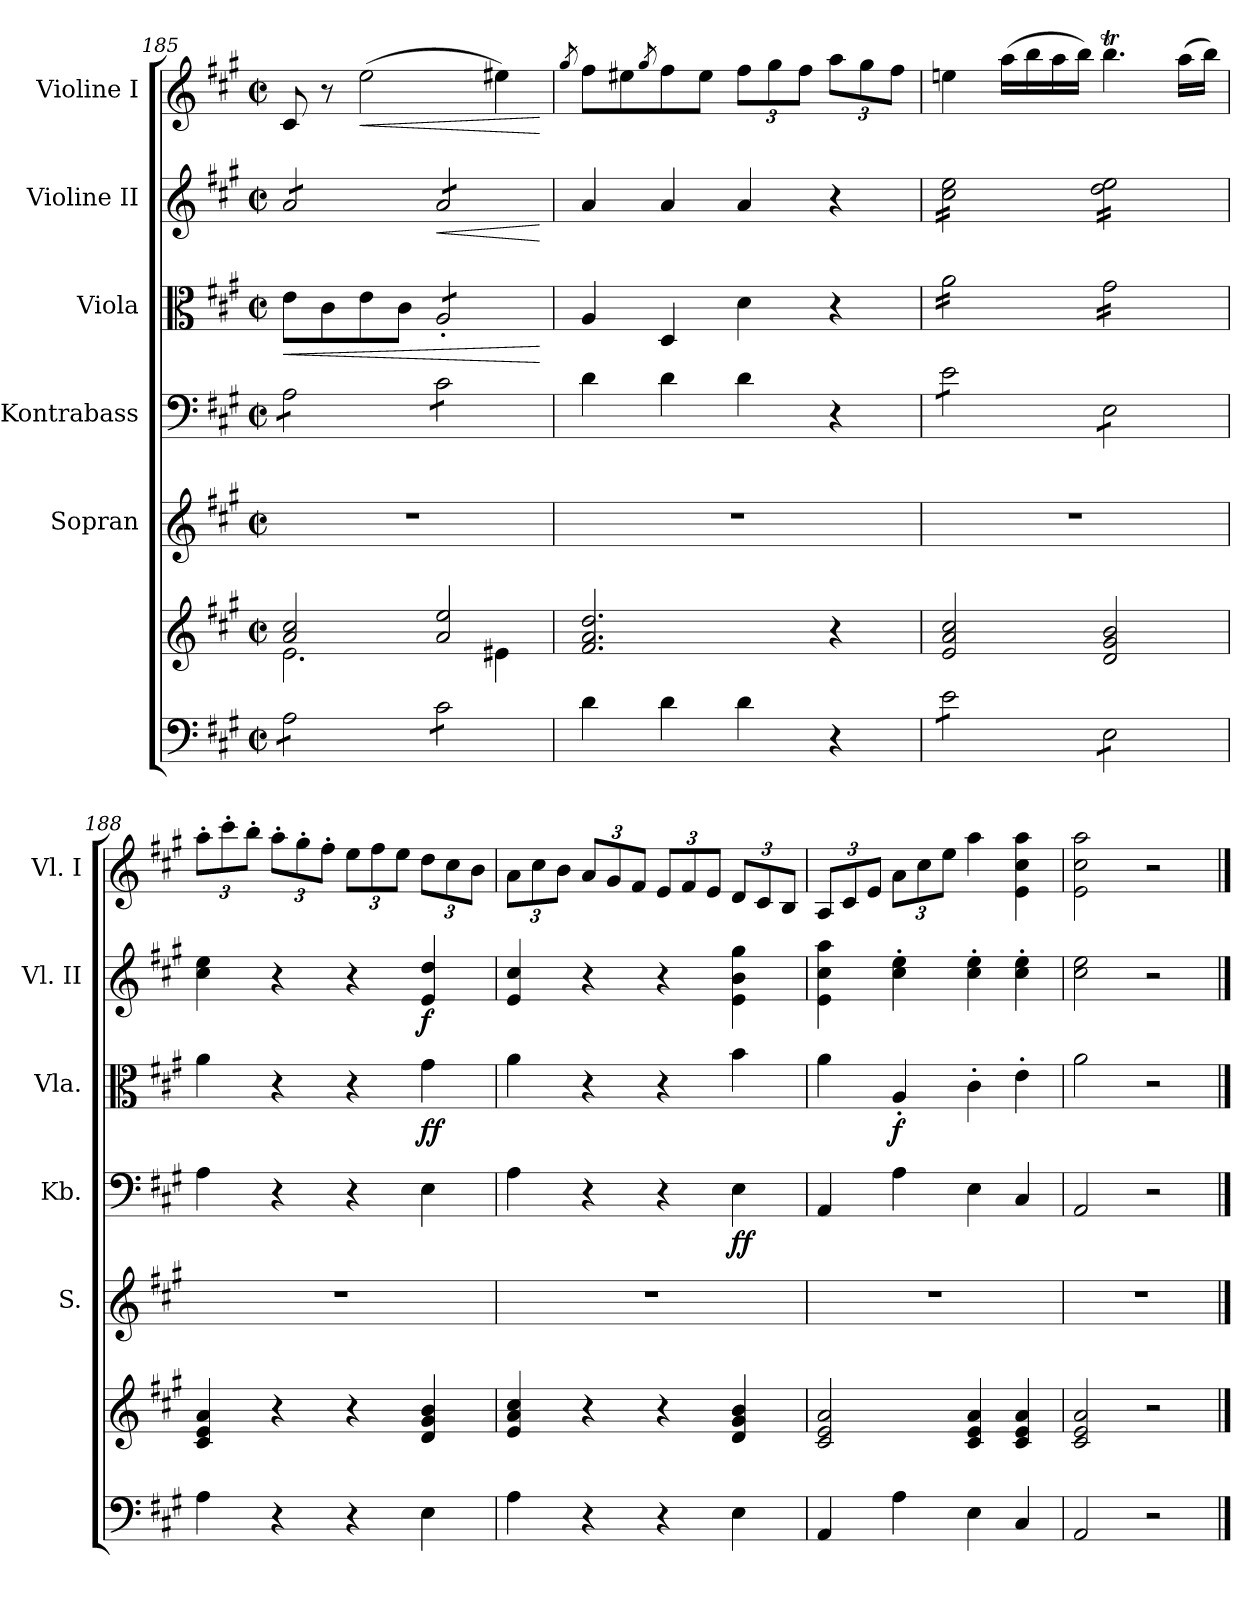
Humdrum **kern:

**kern	**kern	**kern	**kern	**dynam	**kern	**dynam	**kern	**dynam	**kern	**dynam
*part6	*part6	*part5	*part4	*part4	*part3	*part3	*part2	*part2	*part1	*part1
*staff7	*staff6	*staff5	*staff4	*staff4	*staff3	*staff3	*staff2	*staff2	*staff1	*staff1
*	*	*I"Sopran	*I"Kontrabass	*	*I"Viola	*	*I"Violine II	*	*I"Violine I	*
*	*	*I'S.	*I'Kb.	*	*I'Vla.	*	*I'Vl. II	*	*I'Vl. I	*
*clefF4	*clefG2	*clefG2	*clefF4	*	*clefC3	*	*clefG2	*	*clefG2	*
*	*	*	*ITrd7c12	*	*	*	*	*	*	*
*k[f#c#g#]	*k[f#c#g#]	*k[f#c#g#]	*k[f#c#g#]	*	*k[f#c#g#]	*	*k[f#c#g#]	*	*k[f#c#g#]	*
*A:	*A:	*A:	*A:	*	*A:	*	*A:	*	*A:	*
*M2/2	*M2/2	*M2/2	*M2/2	*	*M2/2	*	*M2/2	*	*M2/2	*
*met(c|)	*met(c|)	*met(c|)	*met(c|)	*	*met(c|)	*	*met(c|)	*	*met(c|)	*
=185	=185	=185	=185	=185	=185	=185	=185	=185	=185	=185
*	*^	*	*	*	*	*	*	*	*	*
!	!	!	!	!	!	!	!LO:HP:b	!	!	!	!
*tremolo	*	*	*	*	*	*	*	*	*	*	*
*	*	*	*	*tremolo	*	*	*	*	*	*	*
*	*	*	*	*	*	*	*	*tremolo	*	*	*
8A\L	2a/ 2cc#/	2.e\	1r	8AA\L	.	8e\L	<	8a/L	.	8c#/	.
8A\	.	.	.	8AA\	.	8c#\	.	8a/	.	8r	.
!	!	!	!	!	!	!	!	!	!	!	!LO:HP:b
8A\	.	.	.	8AA\	.	8e\	.	8a/	.	(>2ee\	<
8A\J	.	.	.	8AA\J	.	8c#\J	.	8a/J	.	.	.
!	!	!	!	!	!	!	!	!	!LO:HP:b	!	!
*	*	*	*	*	*	*tremolo	*	*	*	*	*
8c#\L	2a/ 2ee/	.	.	8C#\L	.	8A'</L	.	8a/L	<	.	.
8c#\	.	.	.	8C#\	.	8A'</	.	8a/	.	.	.
8c#\	.	4e#X\	.	8C#\	.	8A'</	.	8a/	.	4ee#X\)	.
8c#\J	.	.	.	8C#\J	.	8A'</J	.	8a/J	.	.	.
*	*	*	*	*	*	*	*	*Xtremolo	*	*	*
*	*	*	*	*	*	*Xtremolo	*	*	*	*	*
*	*	*	*	*Xtremolo	*	*	*	*	*	*	*
*Xtremolo	*	*	*	*	*	*	*	*	*	*	*
*	*v	*v	*	*	*	*	*	*	*	*	*
.	.	.	.	.	.	[	.	[	.	[
=186	=186	=186	=186	=186	=186	=186	=186	=186	=186	=186
.	.	.	.	.	.	.	.	.	8qgg#/	.
4d\	2.f#/ 2.a/ 2.dd/	1r	4D\	.	4A/	.	4a/	.	8ff#\L	.
.	.	.	.	.	.	.	.	.	8ee#X\	.
.	.	.	.	.	.	.	.	.	8qgg#/	.
4d\	.	.	4D\	.	4D/	.	4a/	.	8ff#\	.
.	.	.	.	.	.	.	.	.	8ee#\J	.
*	*	*	*	*	*	*	*	*	*Xbrackettup	*
4d\	.	.	4D\	.	4d\	.	4a/	.	12ff#\L	.
.	.	.	.	.	.	.	.	.	12gg#\	.
.	.	.	.	.	.	.	.	.	12ff#\J	.
4r	4r	.	4r	.	4r	.	4r	.	12aa\L	.
.	.	.	.	.	.	.	.	.	12gg#\	.
.	.	.	.	.	.	.	.	.	12ff#\J	.
=187	=187	=187	=187	=187	=187	=187	=187	=187	=187	=187
*tremolo	*	*	*	*	*	*	*	*	*	*
*	*	*	*tremolo	*	*	*	*	*	*	*
*	*	*	*	*	*tremolo	*	*	*	*	*
*	*	*	*	*	*	*	*tremolo	*	*	*
8e\L	2e/ 2a/ 2cc#/	1r	8E\L	.	16a\LL	.	16cc#\ 16ee\LL	.	4een\	.
.	.	.	.	.	16a\	.	16cc#\ 16ee\	.	.	.
8e\	.	.	8E\	.	16a\	.	16cc#\ 16ee\	.	.	.
.	.	.	.	.	16a\	.	16cc#\ 16ee\	.	.	.
8e\	.	.	8E\	.	16a\	.	16cc#\ 16ee\	.	(>16aa\LL	.
.	.	.	.	.	16a\	.	16cc#\ 16ee\	.	16bb\	.
8e\J	.	.	8E\J	.	16a\	.	16cc#\ 16ee\	.	16aa\	.
.	.	.	.	.	16a\JJ	.	16cc#\ 16ee\JJ	.	16bb\JJ)	.
8E\L	2d/ 2g#/ 2b/	.	8EE\L	.	16g#\LL	.	16dd\ 16ee\LL	.	4.bbT\	.
.	.	.	.	.	16g#\	.	16dd\ 16ee\	.	.	.
8E\	.	.	8EE\	.	16g#\	.	16dd\ 16ee\	.	.	.
.	.	.	.	.	16g#\	.	16dd\ 16ee\	.	.	.
8E\	.	.	8EE\	.	16g#\	.	16dd\ 16ee\	.	.	.
.	.	.	.	.	16g#\	.	16dd\ 16ee\	.	.	.
8E\J	.	.	8EE\J	.	16g#\	.	16dd\ 16ee\	.	(>16aa\LL	.
*	*	*	*Xtremolo	*	*	*	*	*	*	*
*Xtremolo	*	*	*	*	*	*	*	*	*	*
.	.	.	.	.	16g#\JJ	.	16dd\ 16ee\JJ	.	16bb\JJ)	.
*	*	*	*	*	*	*	*Xtremolo	*	*	*
*	*	*	*	*	*Xtremolo	*	*	*	*	*
!!LO:LB:g=z
=188	=188	=188	=188	=188	=188	=188	=188	=188	=188	=188
4A\	4c#/ 4e/ 4a/	1r	4AA\	.	4a\	.	4cc#\ 4ee\	.	12aa'>\L	.
.	.	.	.	.	.	.	.	.	12ccc#'>\	.
.	.	.	.	.	.	.	.	.	12bb'>\J	.
4r	4r	.	4r	.	4r	.	4r	.	12aa'>\L	.
.	.	.	.	.	.	.	.	.	12gg#'>\	.
.	.	.	.	.	.	.	.	.	12ff#'>\J	.
4r	4r	.	4r	.	4r	.	4r	.	12ee\L	.
.	.	.	.	.	.	.	.	.	12ff#\	.
.	.	.	.	.	.	.	.	.	12ee\J	.
!	!	!	!	!	!	!LO:DY:b	!	!LO:DY:b	!	!
4E\	4d/ 4g#/ 4b/	.	4EE\	.	4g#\	ff	4e/ 4dd/	f	12dd\L	.
.	.	.	.	.	.	.	.	.	12cc#\	.
.	.	.	.	.	.	.	.	.	12b\J	.
=189	=189	=189	=189	=189	=189	=189	=189	=189	=189	=189
4A\	4e/ 4a/ 4cc#/	1r	4AA\	.	4a\	.	4e/ 4cc#/	.	12a\L	.
.	.	.	.	.	.	.	.	.	12cc#\	.
.	.	.	.	.	.	.	.	.	12b\J	.
4r	4r	.	4r	.	4r	.	4r	.	12a/L	.
.	.	.	.	.	.	.	.	.	12g#/	.
.	.	.	.	.	.	.	.	.	12f#/J	.
4r	4r	.	4r	.	4r	.	4r	.	12e/L	.
.	.	.	.	.	.	.	.	.	12f#/	.
.	.	.	.	.	.	.	.	.	12e/J	.
!	!	!	!	!LO:DY:b	!	!	!	!	!	!
4E\	4d/ 4g#/ 4b/	.	4EE\	ff	4b\	.	4e\ 4b\ 4gg#\	.	12d/L	.
.	.	.	.	.	.	.	.	.	12c#/	.
.	.	.	.	.	.	.	.	.	12B/J	.
=190	=190	=190	=190	=190	=190	=190	=190	=190	=190	=190
4AA/	2c#/ 2e/ 2a/	1r	4AAA/	.	4a\	.	4e\ 4cc#\ 4aa\	.	12A/L	.
.	.	.	.	.	.	.	.	.	12c#/	.
.	.	.	.	.	.	.	.	.	12e/J	.
!	!	!	!	!	!	!LO:DY:b	!	!	!	!
4A\	.	.	4AA\	.	4A'</	f	4cc#\'> 4ee\'>	.	12a\L	.
.	.	.	.	.	.	.	.	.	12cc#\	.
.	.	.	.	.	.	.	.	.	12ee\J	.
4E\	4c#/ 4e/ 4a/	.	4EE\	.	4c#'>\	.	4cc#\'> 4ee\'>	.	4aa\	.
4C#/	4c#/ 4e/ 4a/	.	4CC#/	.	4e'>\	.	4cc#\'> 4ee\'>	.	4e\ 4cc#\ 4aa\	.
=191	=191	=191	=191	=191	=191	=191	=191	=191	=191	=191
2AA/	2c#/ 2e/ 2a/	1r	2AAA/	.	2a\	.	2cc#\ 2ee\	.	2e\ 2cc#\ 2aa\	.
2r	2r	.	2r	.	2r	.	2r	.	2r	.
==	==	==	==	==	==	==	==	==	==	==
*-	*-	*-	*-	*-	*-	*-	*-	*-	*-	*-
